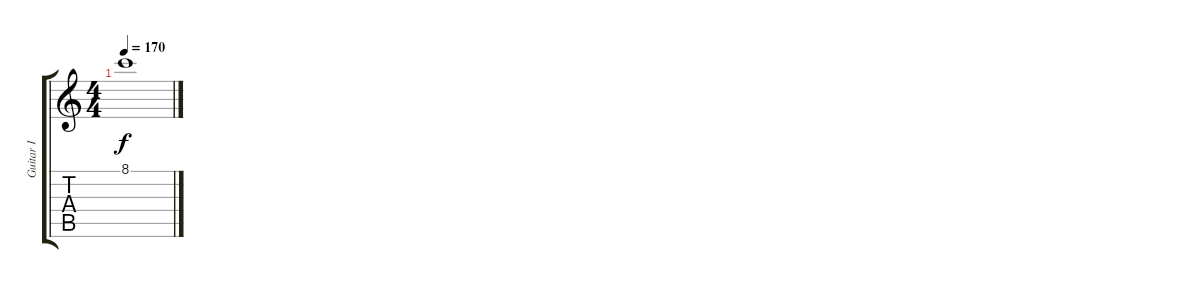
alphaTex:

\track ("Guitar I" "Guitar I") {instrument acousticguitarnylon}
\staff {score tabs}
\tuning (E4 B3 G3 D3 A2 E2) {hide}
\ts (4 4)
\tempo 170
\clef g2
\ks c
8.1.1{dy f}
